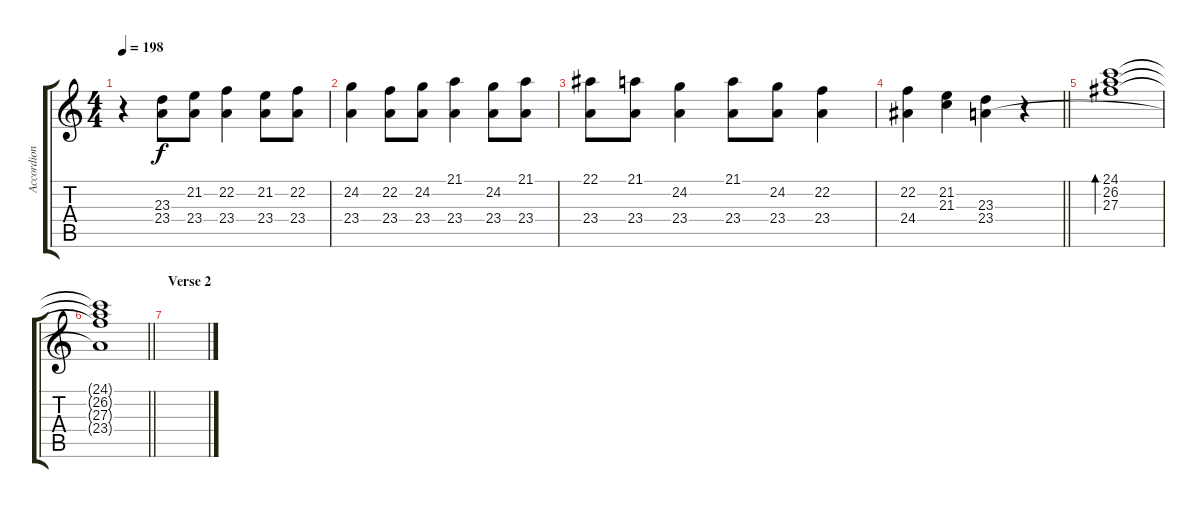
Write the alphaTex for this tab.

\track ("Accordion" "Accordion") {instrument accordion}
\staff {score tabs}
\tuning (C4 G3 Eb3 Bb2 F2 C2) {hide}
\ts (4 4)
\tempo 198
\clef g2
\ks c
r.4{dy f} (23.3 23.4).8 (21.2 23.4).8 (22.2 23.4).4 (21.2 23.4).8 (22.2 23.4).8 |
(24.2 23.4).4 (22.2 23.4).8 (24.2 23.4).8 (21.1 23.4).4 (24.2 23.4).8 (21.1 23.4).8 |
(22.1 23.4).8 (21.1 23.4).8 (24.2 23.4).4 (21.1 23.4).8 (24.2 23.4).8 (22.2 23.4).4 |
\barLineRight lightlight
(22.2 24.4).4 (21.2 21.3).4 (23.3 23.4).4 r.4 |
(24.1 26.2 27.3).1{bd 480} |
\barLineRight lightlight
(24.1{t} 26.2{t} 27.3{t} 23.4{t}).1 |
\section ("" "Verse 2")
